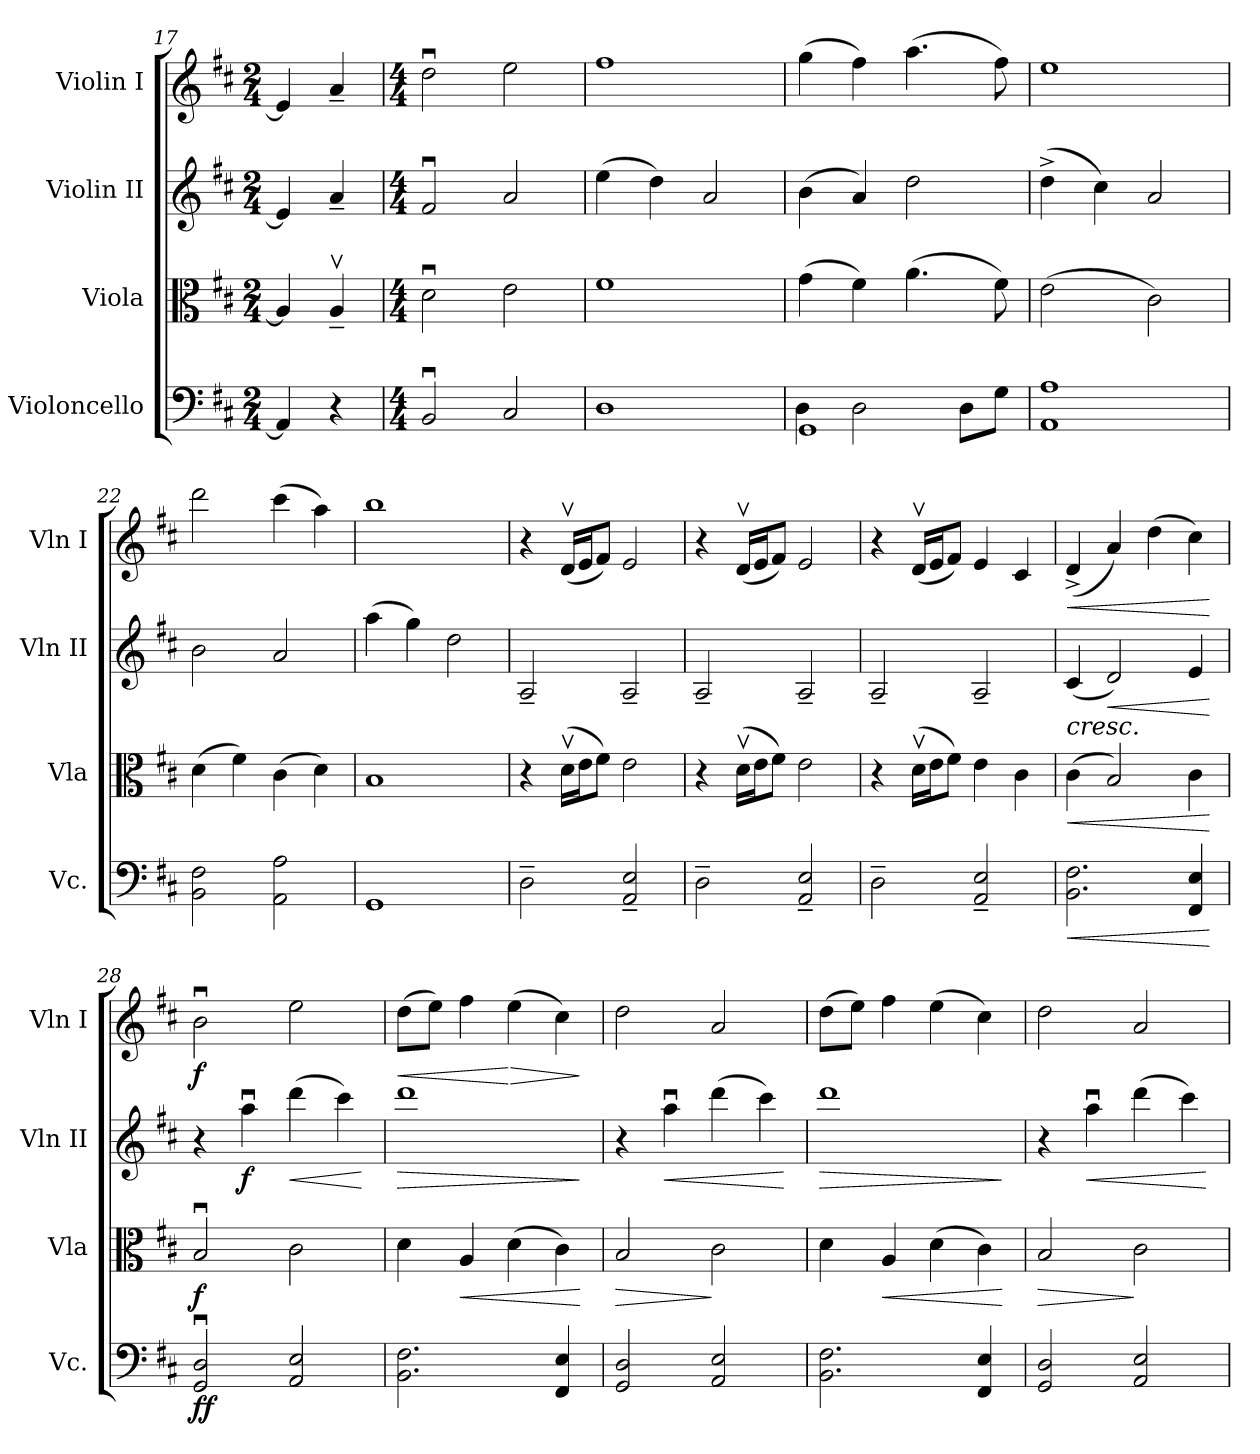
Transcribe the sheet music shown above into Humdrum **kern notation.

**kern	**dynam	**kern	**dynam	**kern	**dynam	**kern	**dynam
*part4	*part4	*part3	*part3	*part2	*part2	*part1	*part1
*staff4	*staff4	*staff3	*staff3	*staff2	*staff2	*staff1	*staff1
*I"Violoncello	*	*I"Viola	*	*I"Violin II	*	*I"Violin I	*
*I'Vc.	*	*I'Vla	*	*I'Vln II	*	*I'Vln I	*
!!LO:LB:g=z
*clefF4	*	*clefC3	*	*clefG2	*	*clefG2	*
*k[f#c#]	*	*k[f#c#]	*	*k[f#c#]	*	*k[f#c#]	*
*M2/4	*	*M2/4	*	*M2/4	*	*M2/4	*
=17	=17	=17	=17	=17	=17	=17	=17
4AA/]	.	4A/]	.	4e/]	.	4e/]	.
4r	.	4Av~/	.	4a~/	.	4a~/	.
=18	=18	=18	=18	=18	=18	=18	=18
*M4/4	*	*M4/4	*	*M4/4	*	*M4/4	*
2BBu/	.	2du\	.	2f#u/	.	2ddu\	.
2C#/	.	2e\	.	2a/	.	2ee\	.
=19	=19	=19	=19	=19	=19	=19	=19
1D	.	1f#	.	(>4ee\	.	1ff#	.
.	.	.	.	4dd\)	.	.	.
.	.	.	.	2a/	.	.	.
!!LO:LB:g=z
=20	=20	=20	=20	=20	=20	=20	=20
*^	*	*	*	*	*	*	*
1GG	4D\	.	(>4g\	.	(>4b\	.	(>4gg\	.
.	2D\	.	4f#\)	.	4a/)	.	4ff#\)	.
.	.	.	(>4.a\	.	2dd\	.	(>4.aa\	.
.	8D\L	.	.	.	.	.	.	.
.	8G\J	.	8f#\)	.	.	.	8ff#\)	.
*v	*v	*	*	*	*	*	*	*
=21	=21	=21	=21	=21	=21	=21	=21
1AA 1A	.	(>2e\	.	(>4dd^\	.	1ee	.
.	.	.	.	4cc#\)	.	.	.
.	.	2c#\)	.	2a/	.	.	.
!!LO:PB:g=z
=22	=22	=22	=22	=22	=22	=22	=22
2BB\ 2F#\	.	(>4d\	.	2b\	.	2ddd\	.
.	.	4f#\)	.	.	.	.	.
2AA\ 2A\	.	(>4c#\	.	2a/	.	(>4ccc#\	.
.	.	4d\)	.	.	.	4aa\)	.
=23	=23	=23	=23	=23	=23	=23	=23
1GG	.	1B	.	(>4aa\	.	1bb	.
.	.	.	.	4gg\)	.	.	.
.	.	.	.	2dd\	.	.	.
!!LO:LB:g=z
=24	=24	=24	=24	=24	=24	=24	=24
2D~\	.	4r	.	2A~/	.	4r	.
.	.	(>16dv\LL	.	.	.	(<16dv/LL	.
.	.	16e\J	.	.	.	16e/J	.
.	.	8f#\J)	.	.	.	8f#/J)	.
2AA/~ 2E/~	.	2e\	.	2A~/	.	2e/	.
=25	=25	=25	=25	=25	=25	=25	=25
2D~\	.	4r	.	2A~/	.	4r	.
.	.	(>16dv\LL	.	.	.	(<16dv/LL	.
.	.	16e\J	.	.	.	16e/J	.
.	.	8f#\J)	.	.	.	8f#/J)	.
2AA/~ 2E/~	.	2e\	.	2A~/	.	2e/	.
!!LO:LB:g=z
=26	=26	=26	=26	=26	=26	=26	=26
2D~\	.	4r	.	2A~/	.	4r	.
.	.	(>16dv\LL	.	.	.	(<16dv/LL	.
.	.	16e\J	.	.	.	16e/J	.
.	.	8f#\J)	.	.	.	8f#/J)	.
2AA/~ 2E/~	.	4e\	.	2A~/	.	4e/	.
.	.	4c#\	.	.	.	4c#/	.
=27	=27	=27	=27	=27	=27	=27	=27
!	!LO:HP:b	!	!LO:HP:b	!	!LO:HP:b	!	!LO:HP:b
2.BB\ 2.F#\	<	(>4c#\	<	(<4c#/	<	(<4d^/	<
!	!	!	!	!	!LO:HP:b	!	!
.	.	2B/)	.	2d/)	<	4a/)	.
.	.	.	.	.	.	(>4dd\	.
4FF#/ 4E/	.	4c#\	.	4e/	.	4cc#\)	.
.	[	.	[	.	[ [	.	[
!!LO:PB:g=z
=28	=28	=28	=28	=28	=28	=28	=28
!	!LO:DY:b	!	!	!	!	!	!
!	!LO:DY:n=1:b	!	!LO:DY:b	!	!	!	!LO:DY:b
2GG/u 2D/u	f f	2Bu/	f	4r	.	2bu\	f
!	!	!	!	!	!LO:DY:b	!	!
.	.	.	.	4aau\	f	.	.
!	!	!	!	!	!LO:HP:b	!	!
2AA/ 2E/	.	2c#\	.	(>4ddd\	<	2ee\	.
.	.	.	.	4ccc#\)	.	.	.
.	.	.	.	.	[	.	.
=29	=29	=29	=29	=29	=29	=29	=29
!	!	!	!	!	!LO:HP:b	!	!LO:HP:b
2.BB\ 2.F#\	.	4d\	.	1ddd	>	(>8dd\L	<
.	.	.	.	.	.	8ee\J)	.
!	!	!	!LO:HP:b	!	!	!	!
.	.	4A/	<	.	.	4ff#\	.
!	!	!	!	!	!	!	!LO:HP:n=1:b
.	.	(>4d\	.	.	.	(>4ee\	[ >
4FF#/ 4E/	.	4c#\)	.	.	.	4cc#\)	.
.	.	.	[	.	]	.	]
!!LO:LB:g=z
=30	=30	=30	=30	=30	=30	=30	=30
!	!	!	!LO:HP:b	!	!	!	!
2GG/ 2D/	.	2B/	>	4r	.	2dd\	.
!	!	!	!	!	!LO:HP:b	!	!
.	.	.	.	4aau\	<	.	.
2AA/ 2E/	.	2c#\	]	(>4ddd\	.	2a/	.
.	.	.	.	4ccc#\)	.	.	.
.	.	.	.	.	[	.	.
=31	=31	=31	=31	=31	=31	=31	=31
!	!	!	!	!	!LO:HP:b	!	!
2.BB\ 2.F#\	.	4d\	.	1ddd	>	(>8dd\L	.
.	.	.	.	.	.	8ee\J)	.
!	!	!	!LO:HP:b	!	!	!	!
.	.	4A/	<	.	.	4ff#\	.
.	.	(>4d\	.	.	.	(>4ee\	.
4FF#/ 4E/	.	4c#\)	.	.	.	4cc#\)	.
.	.	.	[	.	]	.	.
!!LO:LB:g=z
=32	=32	=32	=32	=32	=32	=32	=32
!	!	!	!LO:HP:b	!	!	!	!
2GG/ 2D/	.	2B/	>	4r	.	2dd\	.
!	!	!	!	!	!LO:HP:b	!	!
.	.	.	.	4aau\	<	.	.
2AA/ 2E/	.	2c#\	]	(>4ddd\	.	2a/	.
.	.	.	.	4ccc#\)	.	.	.
.	.	.	.	.	[	.	.
=	=	=	=	=	=	=	=
*-	*-	*-	*-	*-	*-	*-	*-
